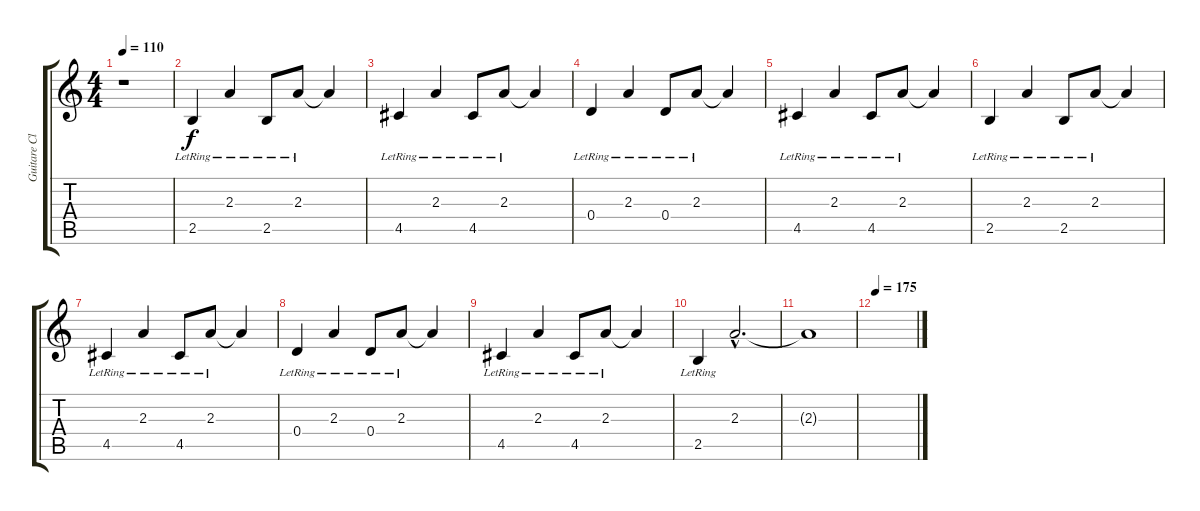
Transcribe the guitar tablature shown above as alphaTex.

\track ("Guitare Clean " "Guitare Cl") {instrument electricguitarclean}
\staff {score tabs}
\tuning (E4 B3 G3 D3 A2 E2) {hide}
\ts (4 4)
\tempo 110
\clef g2
\ks c
r.1{dy f instrument electricguitarclean} |
2.5{lr}.4 2.3{lr}.4 2.5{lr}.8 2.3{lr}.8 2.3{t}.4 |
4.5{lr}.4 2.3{lr}.4 4.5{lr}.8 2.3{lr}.8 2.3{t}.4 |
0.4{lr}.4 2.3{lr}.4 0.4{lr}.8 2.3{lr}.8 2.3{t}.4 |
4.5{lr}.4 2.3{lr}.4 4.5{lr}.8 2.3{lr}.8 2.3{t}.4 |
2.5{lr}.4 2.3{lr}.4 2.5{lr}.8 2.3{lr}.8 2.3{t}.4 |
4.5{lr}.4 2.3{lr}.4 4.5{lr}.8 2.3{lr}.8 2.3{t}.4 |
0.4{lr}.4 2.3{lr}.4 0.4{lr}.8 2.3{lr}.8 2.3{t}.4 |
4.5{lr}.4 2.3{lr}.4 4.5{lr}.8 2.3{lr}.8 2.3{t}.4 |
2.5{lr}.4 2.3{hac}.2{d} |
2.3{t}.1 |
\tempo 175
